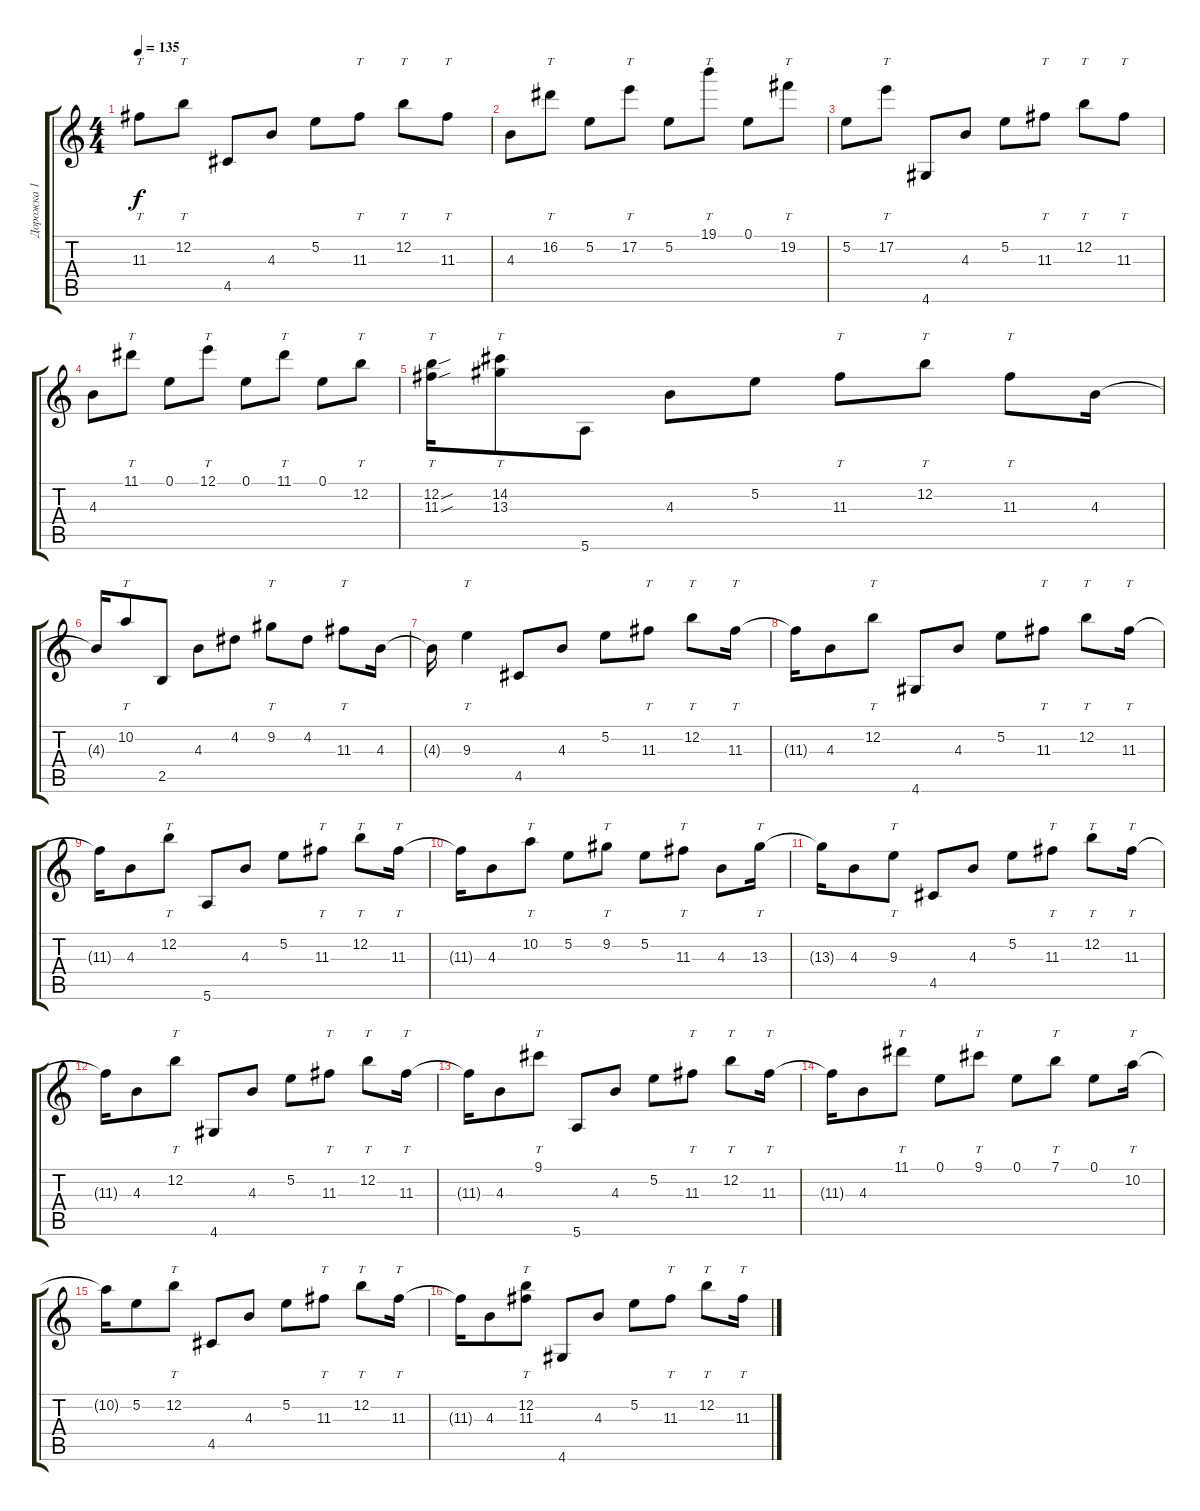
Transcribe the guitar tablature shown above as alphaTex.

\track ("Дорожка 1" "Дорожка 1") {instrument acousticguitarnylon}
\staff {score tabs}
\tuning (E4 B3 G3 D3 A2 E2) {hide}
\ts (4 4)
\tempo 135
\clef g2
\ks c
11.3.8{tt dy f} 12.2.8{tt} 4.5.8 4.3.8 5.2.8 11.3.8{tt} 12.2.8{tt} 11.3.8{tt} |
4.3.8 16.2.8{tt} 5.2.8 17.2.8{tt} 5.2.8 19.1.8{tt} 0.1.8 19.2.8{tt} |
5.2.8 17.2.8{tt} 4.6.8 4.3.8 5.2.8 11.3.8{tt} 12.2.8{tt} 11.3.8{tt} |
4.3.8 11.1.8{tt} 0.1.8 12.1.8{tt} 0.1.8 11.1.8{tt} 0.1.8 12.2.8{tt} |
(12.2{sou} 11.3{sou}).16{tt} (14.2 13.3).8{tt} 5.6.8 4.3.8 5.2.8 11.3.8{tt} 12.2.8{tt} 11.3.8{tt} 4.3.16 |
4.3{t}.16 10.2.8{tt} 2.5.8 4.3.8 4.2.8 9.2.8{tt} 4.2.8 11.3.8{tt} 4.3.16 |
4.3{t}.16 9.3.4{tt} 4.5.8 4.3.8 5.2.8 11.3.8{tt} 12.2.8{tt} 11.3.16{tt} |
11.3{t}.16 4.3.8 12.2.8{tt} 4.6.8 4.3.8 5.2.8 11.3.8{tt} 12.2.8{tt} 11.3.16{tt} |
11.3{t}.16 4.3.8 12.2.8{tt} 5.6.8 4.3.8 5.2.8 11.3.8{tt} 12.2.8{tt} 11.3.16{tt} |
11.3{t}.16 4.3.8 10.2.8{tt} 5.2.8 9.2.8{tt} 5.2.8 11.3.8{tt} 4.3.8 13.3.16{tt} |
13.3{t}.16 4.3.8 9.3.8{tt} 4.5.8 4.3.8 5.2.8 11.3.8{tt} 12.2.8{tt} 11.3.16{tt} |
11.3{t}.16 4.3.8 12.2.8{tt} 4.6.8 4.3.8 5.2.8 11.3.8{tt} 12.2.8{tt} 11.3.16{tt} |
11.3{t}.16 4.3.8 9.1.8{tt} 5.6.8 4.3.8 5.2.8 11.3.8{tt} 12.2.8{tt} 11.3.16{tt} |
11.3{t}.16 4.3.8 11.1.8{tt} 0.1.8 9.1.8{tt} 0.1.8 7.1.8{tt} 0.1.8 10.2.16{tt} |
10.2{t}.16 5.2.8 12.2.8{tt} 4.5.8 4.3.8 5.2.8 11.3.8{tt} 12.2.8{tt} 11.3.16{tt} |
11.3{t}.16 4.3.8 (12.2 11.3).8{tt} 4.6.8 4.3.8 5.2.8 11.3.8{tt} 12.2.8{tt} 11.3.16{tt}
